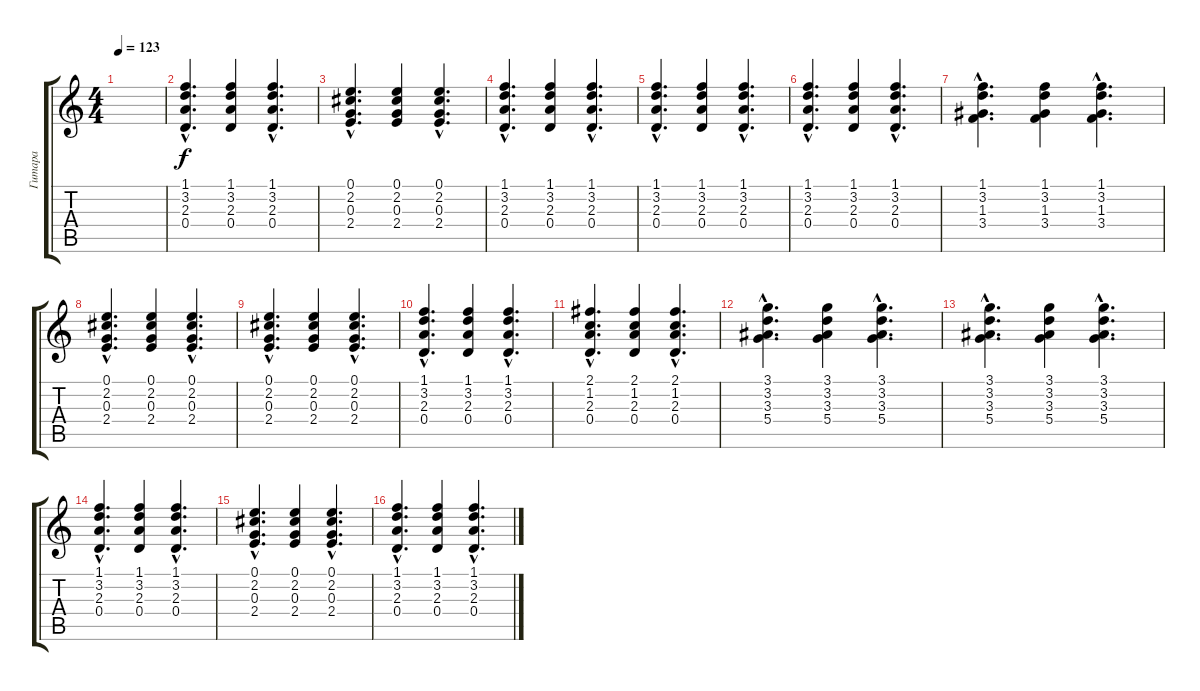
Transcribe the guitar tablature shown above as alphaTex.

\track ("Гитара" "Гитара") {instrument acousticguitarsteel}
\staff {score tabs}
\tuning (E4 B3 G3 D3 A2 E2) {hide}
\ts (4 4)
\tempo 123
\clef g2
\ks c
|
(1.1{hac} 3.2{hac} 2.3{hac} 0.4{hac}).4{d} (1.1 3.2 2.3 0.4).4 (1.1{hac} 3.2{hac} 2.3{hac} 0.4{hac}).4{d} |
(0.1{hac} 2.2{hac} 0.3{hac} 2.4{hac}).4{d} (0.1 2.2 0.3 2.4).4 (0.1{hac} 2.2{hac} 0.3{hac} 2.4{hac}).4{d} |
(1.1{hac} 3.2{hac} 2.3{hac} 0.4{hac}).4{d} (1.1 3.2 2.3 0.4).4 (1.1{hac} 3.2{hac} 2.3{hac} 0.4{hac}).4{d} |
(1.1{hac} 3.2{hac} 2.3{hac} 0.4{hac}).4{d} (1.1 3.2 2.3 0.4).4 (1.1{hac} 3.2{hac} 2.3{hac} 0.4{hac}).4{d} |
(1.1{hac} 3.2{hac} 2.3{hac} 0.4{hac}).4{d} (1.1 3.2 2.3 0.4).4 (1.1{hac} 3.2{hac} 2.3{hac} 0.4{hac}).4{d} |
(1.1{hac} 3.2{hac} 1.3{hac} 3.4{hac}).4{d} (1.1 3.2 1.3 3.4).4 (1.1{hac} 3.2{hac} 1.3{hac} 3.4{hac}).4{d} |
(0.1{hac} 2.2{hac} 0.3{hac} 2.4{hac}).4{d} (0.1 2.2 0.3 2.4).4 (0.1{hac} 2.2{hac} 0.3{hac} 2.4{hac}).4{d} |
(0.1{hac} 2.2{hac} 0.3{hac} 2.4{hac}).4{d} (0.1 2.2 0.3 2.4).4 (0.1{hac} 2.2{hac} 0.3{hac} 2.4{hac}).4{d} |
(1.1{hac} 3.2{hac} 2.3{hac} 0.4{hac}).4{d} (1.1 3.2 2.3 0.4).4 (1.1{hac} 3.2{hac} 2.3{hac} 0.4{hac}).4{d} |
(2.1{hac} 1.2{hac} 2.3{hac} 0.4{hac}).4{d} (2.1 1.2 2.3 0.4).4 (2.1{hac} 1.2{hac} 2.3{hac} 0.4{hac}).4{d} |
(3.1{hac} 3.2{hac} 3.3{hac} 5.4{hac}).4{d} (3.1 3.2 3.3 5.4).4 (3.1{hac} 3.2{hac} 3.3{hac} 5.4{hac}).4{d} |
(3.1{hac} 3.2{hac} 3.3{hac} 5.4{hac}).4{d} (3.1 3.2 3.3 5.4).4 (3.1{hac} 3.2{hac} 3.3{hac} 5.4{hac}).4{d} |
(1.1{hac} 3.2{hac} 2.3{hac} 0.4{hac}).4{d} (1.1 3.2 2.3 0.4).4 (1.1{hac} 3.2{hac} 2.3{hac} 0.4{hac}).4{d} |
(0.1{hac} 2.2{hac} 0.3{hac} 2.4{hac}).4{d} (0.1 2.2 0.3 2.4).4 (0.1{hac} 2.2{hac} 0.3{hac} 2.4{hac}).4{d} |
(1.1{hac} 3.2{hac} 2.3{hac} 0.4{hac}).4{d} (1.1 3.2 2.3 0.4).4 (1.1{hac} 3.2{hac} 2.3{hac} 0.4{hac}).4{d}
